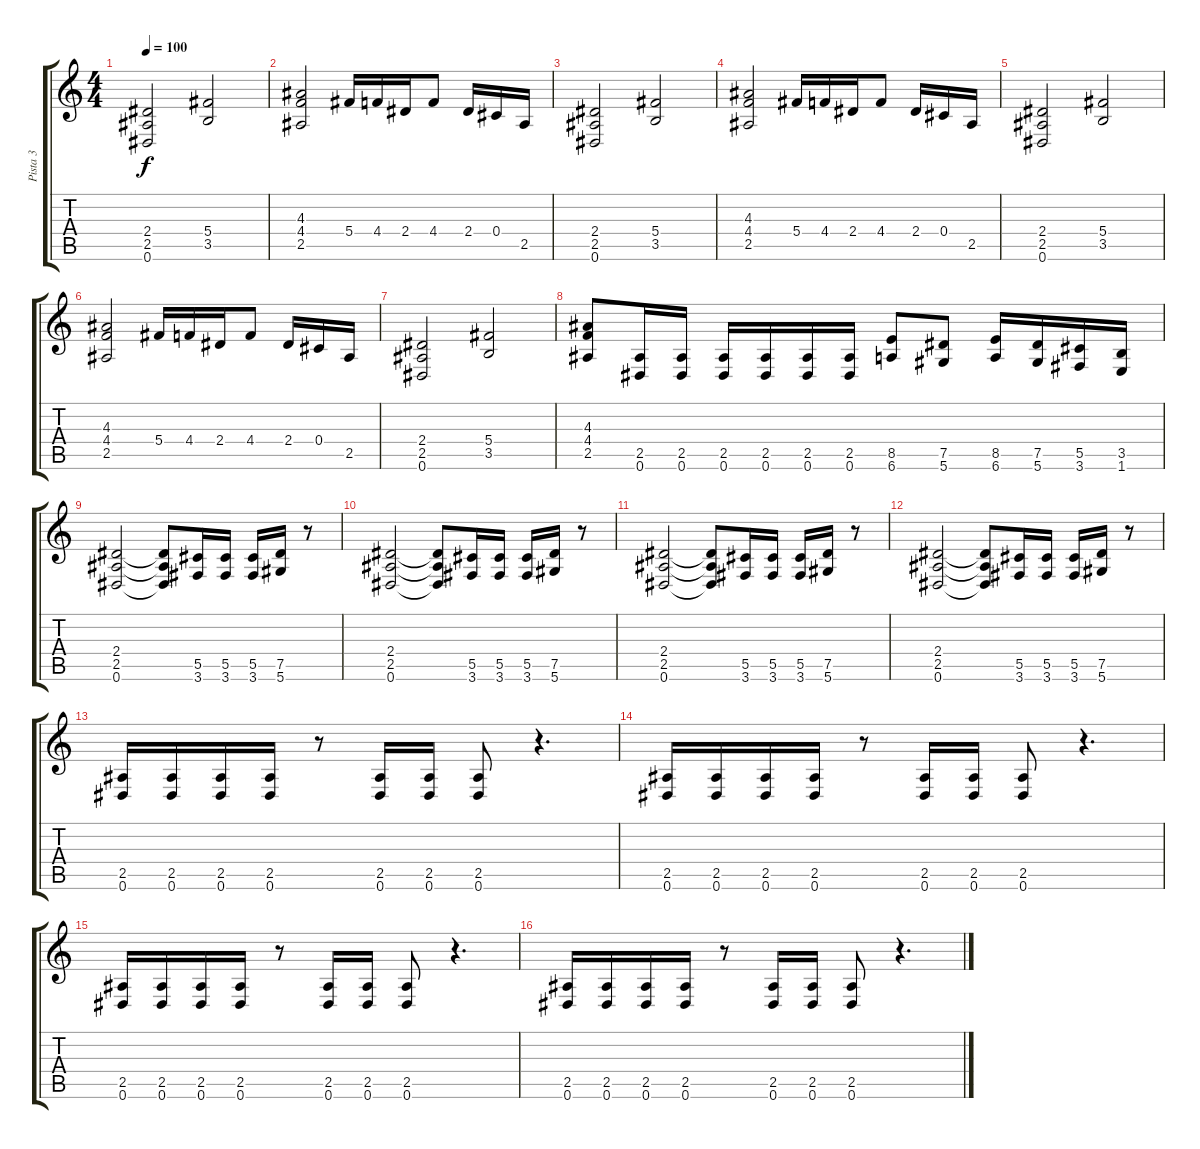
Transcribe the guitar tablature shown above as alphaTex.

\track ("Pista 3" "Pista 3") {instrument distortionguitar}
\staff {score tabs}
\tuning (Eb4 Bb3 Gb3 Db3 Ab2 Eb2) {hide}
\ts (4 4)
\tempo 100
\clef g2
\ks c
(2.4 2.5 0.6).2{dy f} (5.4 3.5).2 |
(4.3 4.4 2.5).2 5.4.16 4.4.16 2.4.16 4.4.8 2.4.16 0.4.16 2.5.16 |
(2.4 2.5 0.6).2 (5.4 3.5).2 |
(4.3 4.4 2.5).2 5.4.16 4.4.16 2.4.16 4.4.8 2.4.16 0.4.16 2.5.16 |
(2.4 2.5 0.6).2 (5.4 3.5).2 |
(4.3 4.4 2.5).2 5.4.16 4.4.16 2.4.16 4.4.8 2.4.16 0.4.16 2.5.16 |
(2.4 2.5 0.6).2 (5.4 3.5).2 |
(4.3 4.4 2.5).8 (2.5 0.6).16 (2.5 0.6).16 (2.5 0.6).16 (2.5 0.6).16 (2.5 0.6).16 (2.5 0.6).16 (8.5 6.6).8 (7.5 5.6).8 (8.5 6.6).16 (7.5 5.6).16 (5.5 3.6).16 (3.5 1.6).16 |
(2.4 2.5 0.6).2 (2.4{t} 2.5{t} 0.6{t}).8 (5.5 3.6).16 (5.5 3.6).16 (5.5 3.6).16 (7.5 5.6).16 r.8 |
(2.4 2.5 0.6).2 (2.4{t} 2.5{t} 0.6{t}).8 (5.5 3.6).16 (5.5 3.6).16 (5.5 3.6).16 (7.5 5.6).16 r.8 |
(2.4 2.5 0.6).2 (2.4{t} 2.5{t} 0.6{t}).8 (5.5 3.6).16 (5.5 3.6).16 (5.5 3.6).16 (7.5 5.6).16 r.8 |
(2.4 2.5 0.6).2 (2.4{t} 2.5{t} 0.6{t}).8 (5.5 3.6).16 (5.5 3.6).16 (5.5 3.6).16 (7.5 5.6).16 r.8 |
(2.5 0.6).16 (2.5 0.6).16 (2.5 0.6).16 (2.5 0.6).16 r.8 (2.5 0.6).16 (2.5 0.6).16 (2.5 0.6).8 r.4{d} |
(2.5 0.6).16 (2.5 0.6).16 (2.5 0.6).16 (2.5 0.6).16 r.8 (2.5 0.6).16 (2.5 0.6).16 (2.5 0.6).8 r.4{d} |
(2.5 0.6).16 (2.5 0.6).16 (2.5 0.6).16 (2.5 0.6).16 r.8 (2.5 0.6).16 (2.5 0.6).16 (2.5 0.6).8 r.4{d} |
(2.5 0.6).16 (2.5 0.6).16 (2.5 0.6).16 (2.5 0.6).16 r.8 (2.5 0.6).16 (2.5 0.6).16 (2.5 0.6).8 r.4{d}
